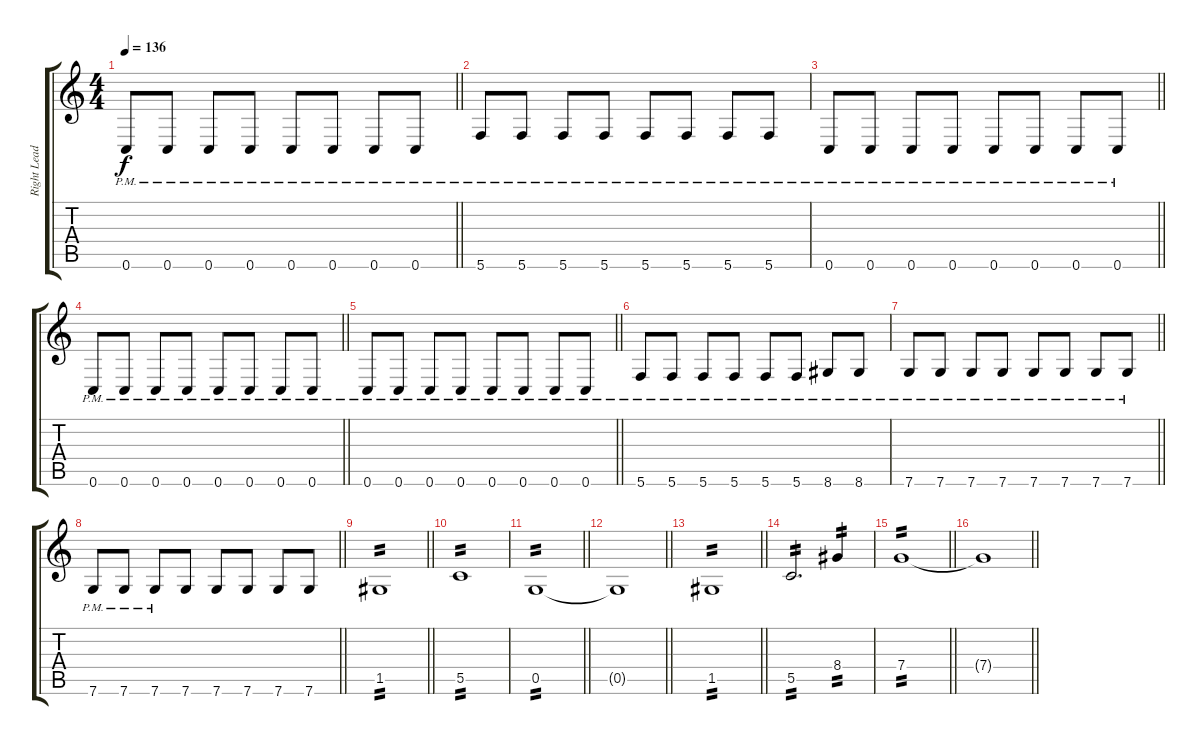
\track ("Right Lead 1" "Right Lead") {instrument distortionguitar}
\staff {score tabs}
\tuning (D4 A3 F3 C3 G2 C2) {hide}
\ts (4 4)
\section ("" "")
\tempo 136
\clef g2
\barLineRight lightlight
\ks c
0.6{pm}.8{dy f} 0.6{pm}.8 0.6{pm}.8 0.6{pm}.8 0.6{pm}.8 0.6{pm}.8 0.6{pm}.8 0.6{pm}.8 |
5.6{pm}.8 5.6{pm}.8 5.6{pm}.8 5.6{pm}.8 5.6{pm}.8 5.6{pm}.8 5.6{pm}.8 5.6{pm}.8 |
\barLineRight lightlight
0.6{pm}.8 0.6{pm}.8 0.6{pm}.8 0.6{pm}.8 0.6{pm}.8 0.6{pm}.8 0.6{pm}.8 0.6{pm}.8 |
\barLineRight lightlight
0.6{pm}.8 0.6{pm}.8 0.6{pm}.8 0.6{pm}.8 0.6{pm}.8 0.6{pm}.8 0.6{pm}.8 0.6{pm}.8 |
\section ("" "")
\barLineRight lightlight
0.6{pm}.8 0.6{pm}.8 0.6{pm}.8 0.6{pm}.8 0.6{pm}.8 0.6{pm}.8 0.6{pm}.8 0.6{pm}.8 |
5.6{pm}.8 5.6{pm}.8 5.6{pm}.8 5.6{pm}.8 5.6{pm}.8 5.6{pm}.8 8.6{pm}.8 8.6{pm}.8 |
\barLineRight lightlight
7.6{pm}.8 7.6{pm}.8 7.6{pm}.8 7.6{pm}.8 7.6{pm}.8 7.6{pm}.8 7.6{pm}.8 7.6{pm}.8 |
\barLineRight lightlight
7.6{pm}.8 7.6{pm}.8 7.6{pm}.8 7.6.8 7.6.8 7.6.8 7.6.8 7.6.8 |
\section ("" "")
\barLineRight lightlight
1.5.1{tp 2} |
5.5.1{tp 2} |
\barLineRight lightlight
0.5.1{tp 2} |
\barLineRight lightlight
0.5{t}.1 |
\section ("" "")
\barLineRight lightlight
1.5.1{tp 2} |
5.5.2{d tp 2} 8.4.4{tp 2} |
\barLineRight lightlight
7.4.1{tp 2} |
\barLineRight lightlight
7.4{t}.1
